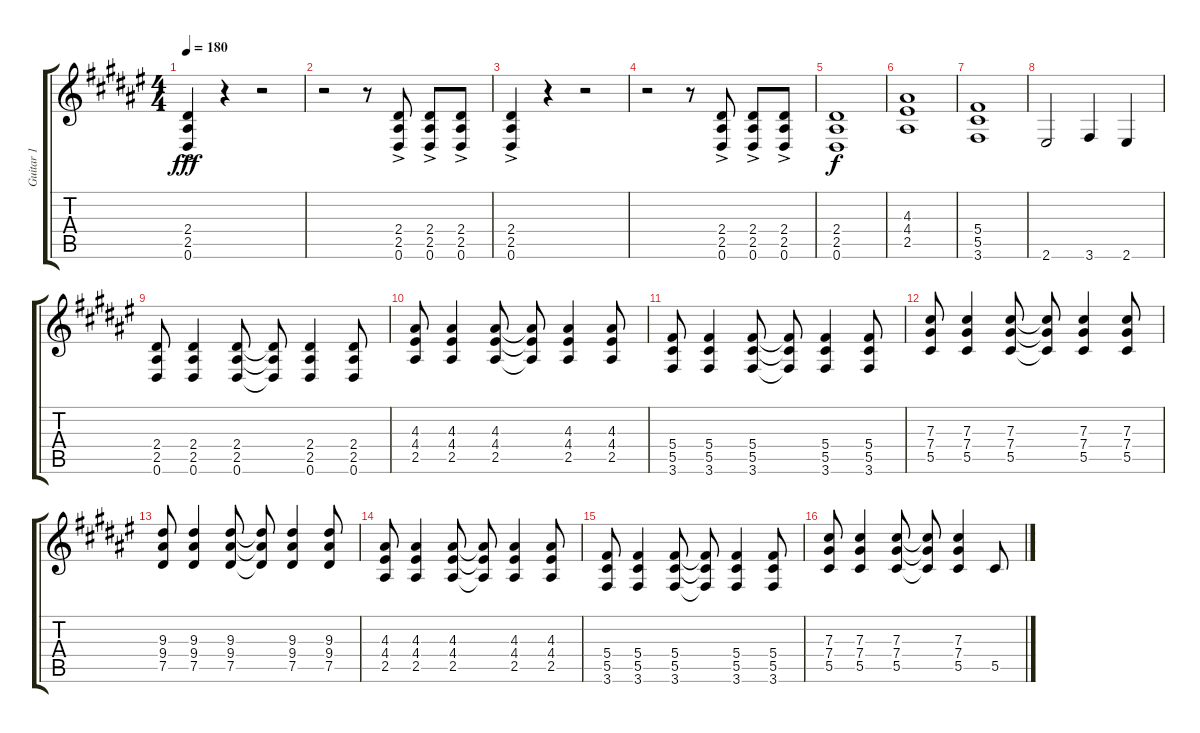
\track ("Guitar 1" "Guitar 1") {instrument distortionguitar}
\staff {score tabs}
\tuning (Eb4 Bb3 Gb3 Db3 Ab2 Eb2) {hide}
\ts (4 4)
\tempo 180
\clef g2
\ks f#
(2.4{ac} 2.5{ac} 0.6{ac}).4{dy fff instrument distortionguitar} r.4 r.2 |
r.2 r.8 (2.4{ac} 2.5{ac} 0.6{ac}).8 (2.4{ac} 2.5{ac} 0.6{ac}).8 (2.4{ac} 2.5{ac} 0.6{ac}).8 |
(2.4{ac} 2.5{ac} 0.6{ac}).4 r.4 r.2 |
r.2 r.8 (2.4{ac} 2.5{ac} 0.6{ac}).8 (2.4{ac} 2.5{ac} 0.6{ac}).8 (2.4{ac} 2.5{ac} 0.6{ac}).8 |
(2.4 2.5 0.6).1{dy f} |
(4.3 4.4 2.5).1 |
(5.4 5.5 3.6).1 |
2.6.2 3.6.4 2.6.4 |
(2.4 2.5 0.6).8 (2.4 2.5 0.6).4 (2.4 2.5 0.6).8 (2.4{t} 2.5{t} 0.6{t}).8 (2.4 2.5 0.6).4 (2.4 2.5 0.6).8 |
(4.3 4.4 2.5).8 (4.3 4.4 2.5).4 (4.3 4.4 2.5).8 (4.3{t} 4.4{t} 2.5{t}).8 (4.3 4.4 2.5).4 (4.3 4.4 2.5).8 |
(5.4 5.5 3.6).8 (5.4 5.5 3.6).4 (5.4 5.5 3.6).8 (5.4{t} 5.5{t} 3.6{t}).8 (5.4 5.5 3.6).4 (5.4 5.5 3.6).8 |
(7.3 7.4 5.5).8 (7.3 7.4 5.5).4 (7.3 7.4 5.5).8 (7.3{t} 7.4{t} 5.5{t}).8 (7.3 7.4 5.5).4 (7.3 7.4 5.5).8 |
(9.3 9.4 7.5).8 (9.3 9.4 7.5).4 (9.3 9.4 7.5).8 (9.3{t} 9.4{t} 7.5{t}).8 (9.3 9.4 7.5).4 (9.3 9.4 7.5).8 |
(4.3 4.4 2.5).8 (4.3 4.4 2.5).4 (4.3 4.4 2.5).8 (4.3{t} 4.4{t} 2.5{t}).8 (4.3 4.4 2.5).4 (4.3 4.4 2.5).8 |
(5.4 5.5 3.6).8 (5.4 5.5 3.6).4 (5.4 5.5 3.6).8 (5.4{t} 5.5{t} 3.6{t}).8 (5.4 5.5 3.6).4 (5.4 5.5 3.6).8 |
(7.3 7.4 5.5).8 (7.3 7.4 5.5).4 (7.3 7.4 5.5).8 (7.3{t} 7.4{t} 5.5{t}).8 (7.3 7.4 5.5).4 5.5.8
